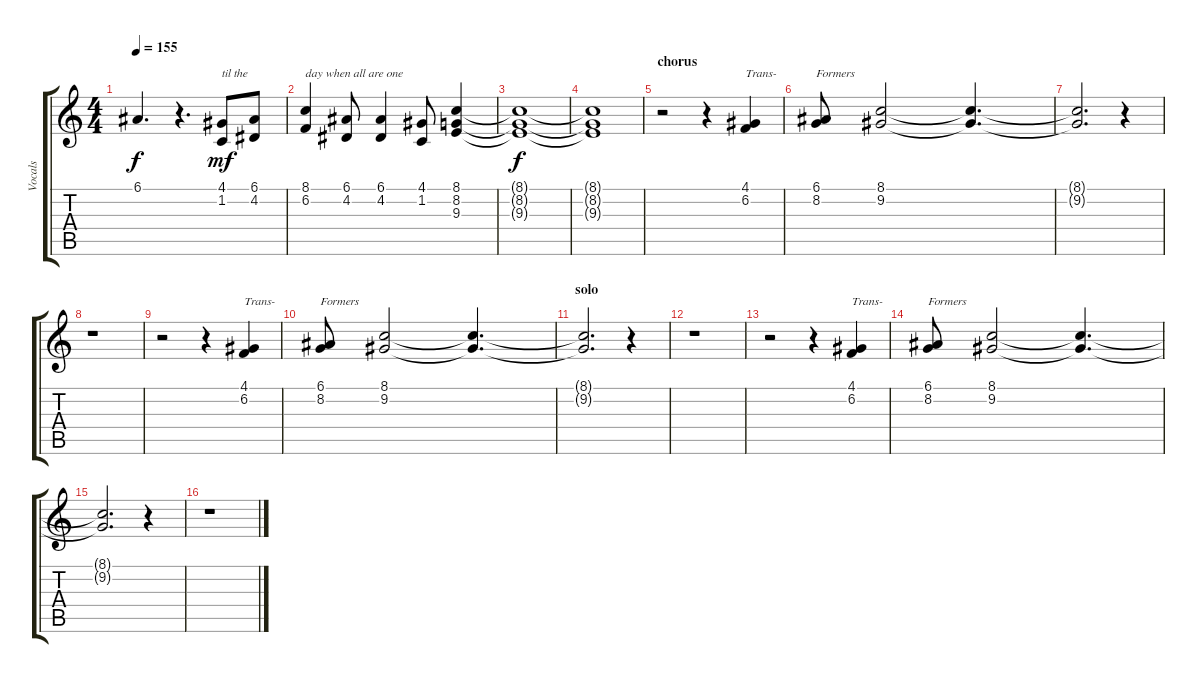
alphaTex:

\track ("Vocals" "Vocals") {instrument brasssection}
\staff {score tabs}
\tuning (E4 B3 G3 D3 A2 E2) {hide}
\ts (4 4)
\tempo 155
\clef g2
\ks c
6.1.4{d dy f} r.4{d} (4.1 1.2).8{txt "til the" dy mf} (6.1 4.2).8 |
(8.1 6.2).4{txt "day when all are one"} (6.1 4.2).8 (6.1 4.2).4 (4.1 1.2).8 (8.1 8.2 9.3).4 |
(8.1{t} 8.2{t} 9.3{t}).1{dy f} |
(8.1{t} 8.2{t} 9.3{t}).1 |
\section ("" "chorus")
r.2 r.4 (4.1 6.2).4{txt "Trans-"} |
(6.1 8.2).8{txt "Formers"} (8.1 9.2).2 (8.1{t} 9.2{t}).4{d} |
(8.1{t} 9.2{t}).2{d} r.4 |
r.1 |
r.2 r.4 (4.1 6.2).4{txt "Trans-"} |
(6.1 8.2).8{txt "Formers"} (8.1 9.2).2 (8.1{t} 9.2{t}).4{d} |
\section ("" "solo")
(8.1{t} 9.2{t}).2{d} r.4 |
r.1 |
r.2 r.4 (4.1 6.2).4{txt "Trans-"} |
\section ("" "")
(6.1 8.2).8{txt "Formers"} (8.1 9.2).2 (8.1{t} 9.2{t}).4{d} |
(8.1{t} 9.2{t}).2{d} r.4 |
r.1
